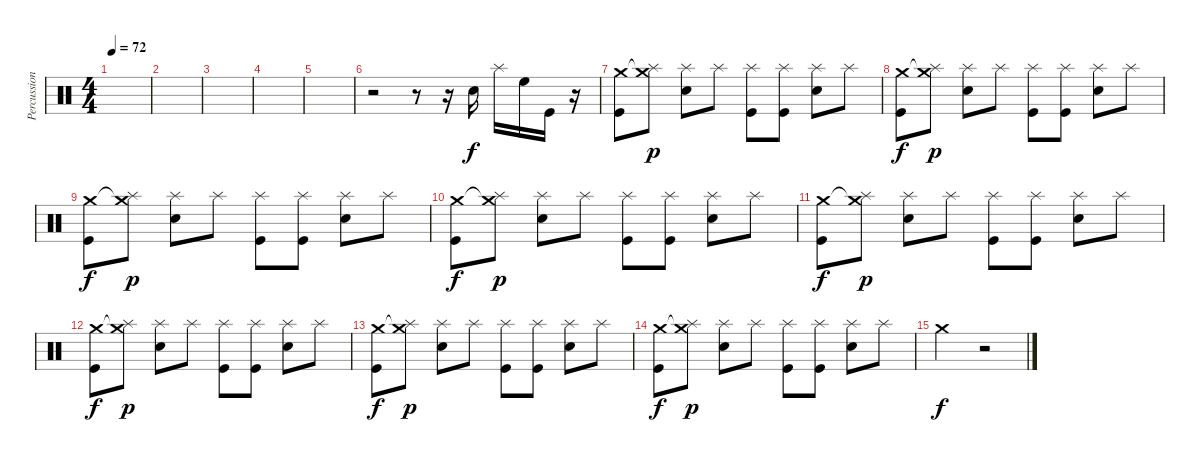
\track ("Percussion" "Percussion") {instrument percussion}
\staff {score}
\articulation defaults
\ts (4 4)
\tempo 72
\clef neutral
\ks c
|
|
|
|
|
r.2 r.8 r.16 "Electric Snare (hit)".16 "Splash (hit)".16 "High Floor Tom (hit)".16 "Kick (hit)".16 r.16 |
("Crash medium (hit)" "Kick (hit)").8 ("Crash medium (hit)"{t} "Splash (hit)").8{dy p} ("Electric Snare (hit)" "Splash (hit)").8 "Splash (hit)".8 ("Kick (hit)" "Splash (hit)").8 ("Kick (hit)" "Splash (hit)").8 ("Electric Snare (hit)" "Splash (hit)").8 "Splash (hit)".8 |
("Crash medium (hit)" "Kick (hit)").8{dy f} ("Crash medium (hit)"{t} "Splash (hit)").8{dy p} ("Electric Snare (hit)" "Splash (hit)").8 "Splash (hit)".8 ("Kick (hit)" "Splash (hit)").8 ("Kick (hit)" "Splash (hit)").8 ("Electric Snare (hit)" "Splash (hit)").8 "Splash (hit)".8 |
("Crash medium (hit)" "Kick (hit)").8{dy f} ("Crash medium (hit)"{t} "Splash (hit)").8{dy p} ("Electric Snare (hit)" "Splash (hit)").8 "Splash (hit)".8 ("Kick (hit)" "Splash (hit)").8 ("Kick (hit)" "Splash (hit)").8 ("Electric Snare (hit)" "Splash (hit)").8 "Splash (hit)".8 |
("Crash medium (hit)" "Kick (hit)").8{dy f} ("Crash medium (hit)"{t} "Splash (hit)").8{dy p} ("Electric Snare (hit)" "Splash (hit)").8 "Splash (hit)".8 ("Kick (hit)" "Splash (hit)").8 ("Kick (hit)" "Splash (hit)").8 ("Electric Snare (hit)" "Splash (hit)").8 "Splash (hit)".8 |
("Crash medium (hit)" "Kick (hit)").8{dy f} ("Crash medium (hit)"{t} "Splash (hit)").8{dy p} ("Electric Snare (hit)" "Splash (hit)").8 "Splash (hit)".8 ("Kick (hit)" "Splash (hit)").8 ("Kick (hit)" "Splash (hit)").8 ("Electric Snare (hit)" "Splash (hit)").8 "Splash (hit)".8 |
("Crash medium (hit)" "Kick (hit)").8{dy f} ("Crash medium (hit)"{t} "Splash (hit)").8{dy p} ("Electric Snare (hit)" "Splash (hit)").8 "Splash (hit)".8 ("Kick (hit)" "Splash (hit)").8 ("Kick (hit)" "Splash (hit)").8 ("Electric Snare (hit)" "Splash (hit)").8 "Splash (hit)".8 |
("Crash medium (hit)" "Kick (hit)").8{dy f} ("Crash medium (hit)"{t} "Splash (hit)").8{dy p} ("Electric Snare (hit)" "Splash (hit)").8 "Splash (hit)".8 ("Kick (hit)" "Splash (hit)").8 ("Kick (hit)" "Splash (hit)").8 ("Electric Snare (hit)" "Splash (hit)").8 "Splash (hit)".8 |
("Crash medium (hit)" "Kick (hit)").8{dy f} ("Crash medium (hit)"{t} "Splash (hit)").8{dy p} ("Electric Snare (hit)" "Splash (hit)").8 "Splash (hit)".8 ("Kick (hit)" "Splash (hit)").8 ("Kick (hit)" "Splash (hit)").8 ("Electric Snare (hit)" "Splash (hit)").8 "Splash (hit)".8 |
"Crash medium (hit)".2{dy f} r.2
